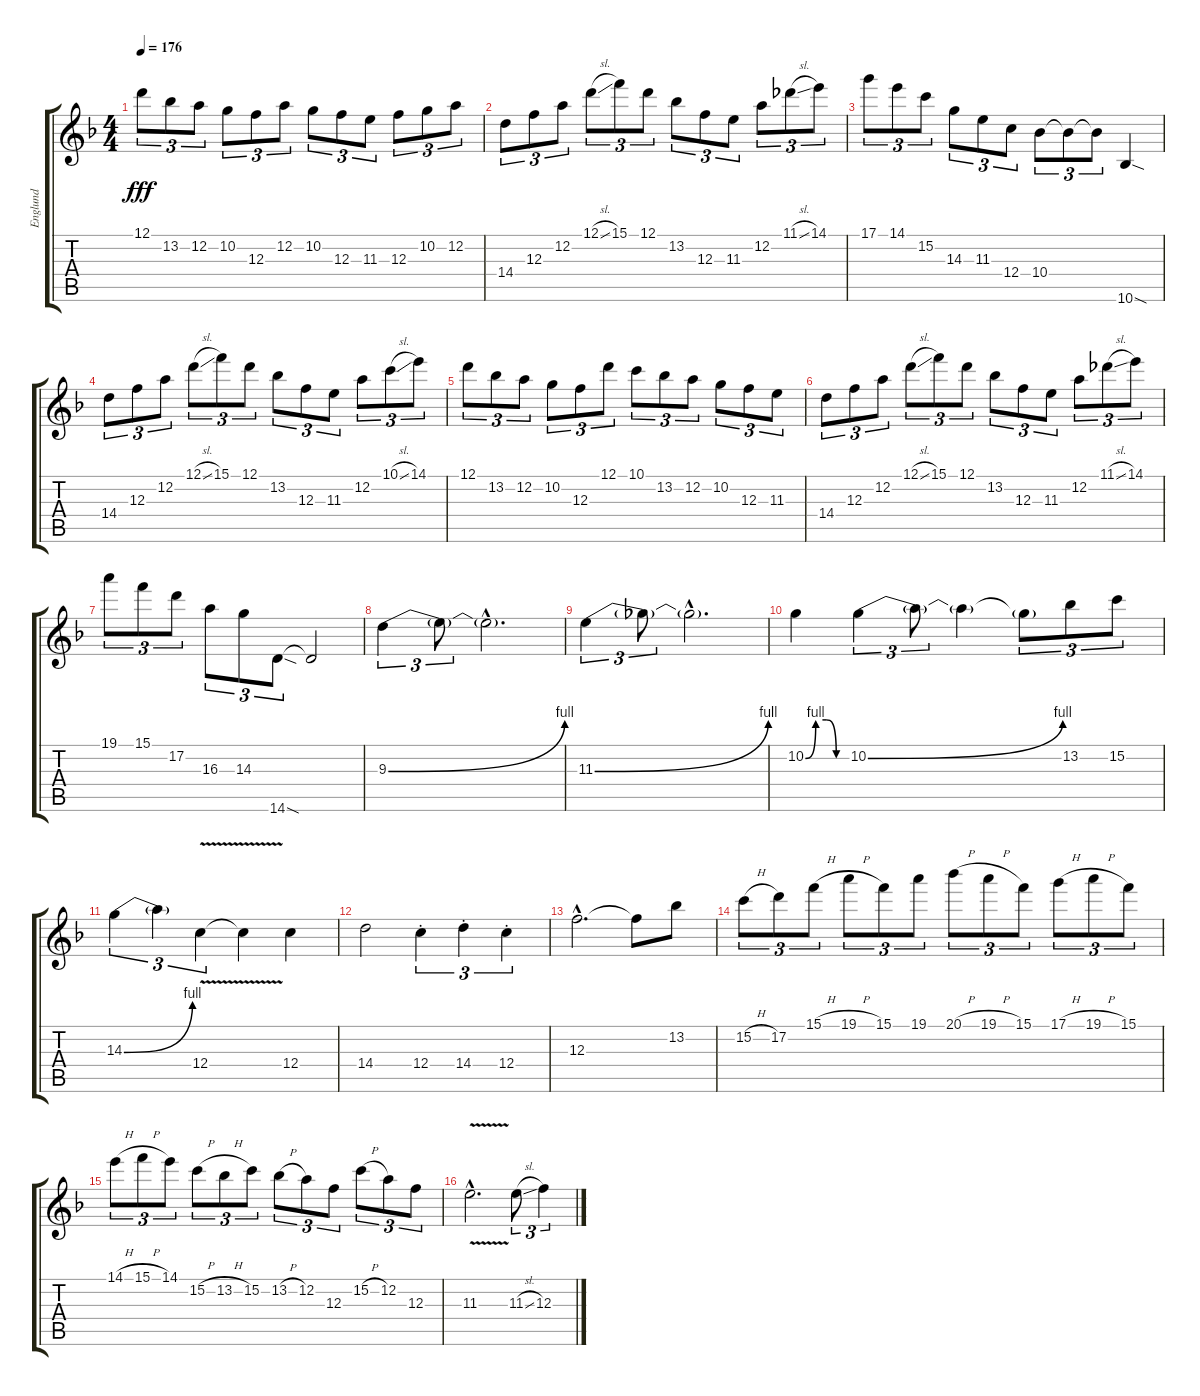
\track ("Englund" "Englund") {instrument distortionguitar}
\staff {score tabs}
\tuning (D4 A3 F3 C3 G2 C2) {hide}
\ts (4 4)
\tempo 176
\clef g2
\ks f
12.1.8{tu (3 2) dy fff} 13.2.8{tu (3 2)} 12.2.8{tu (3 2)} 10.2.8{tu (3 2)} 12.3.8{tu (3 2)} 12.2.8{tu (3 2)} 10.2.8{tu (3 2)} 12.3.8{tu (3 2)} 11.3.8{tu (3 2)} 12.3.8{tu (3 2)} 10.2.8{tu (3 2)} 12.2.8{tu (3 2)} |
14.4.8{tu (3 2)} 12.3.8{tu (3 2)} 12.2.8{tu (3 2)} 12.1{sl}.8{tu (3 2)} 15.1.8{tu (3 2)} 12.1.8{tu (3 2)} 13.2.8{tu (3 2)} 12.3.8{tu (3 2)} 11.3.8{tu (3 2)} 12.2.8{tu (3 2)} 11.1{sl}.8{tu (3 2)} 14.1.8{tu (3 2)} |
17.1.8{tu (3 2)} 14.1.8{tu (3 2)} 15.2.8{tu (3 2)} 14.3.8{tu (3 2)} 11.3.8{tu (3 2)} 12.4.8{tu (3 2)} 10.4.8{tu (3 2)} 10.4{t}.8{tu (3 2)} 10.4{t}.8{tu (3 2)} 10.6{sod}.4 |
14.4.8{tu (3 2)} 12.3.8{tu (3 2)} 12.2.8{tu (3 2)} 12.1{sl}.8{tu (3 2)} 15.1.8{tu (3 2)} 12.1.8{tu (3 2)} 13.2.8{tu (3 2)} 12.3.8{tu (3 2)} 11.3.8{tu (3 2)} 12.2.8{tu (3 2)} 10.1{sl}.8{tu (3 2)} 14.1.8{tu (3 2)} |
12.1.8{tu (3 2)} 13.2.8{tu (3 2)} 12.2.8{tu (3 2)} 10.2.8{tu (3 2)} 12.3.8{tu (3 2)} 12.1.8{tu (3 2)} 10.1.8{tu (3 2)} 13.2.8{tu (3 2)} 12.2.8{tu (3 2)} 10.2.8{tu (3 2)} 12.3.8{tu (3 2)} 11.3.8{tu (3 2)} |
14.4.8{tu (3 2)} 12.3.8{tu (3 2)} 12.2.8{tu (3 2)} 12.1{sl}.8{tu (3 2)} 15.1.8{tu (3 2)} 12.1.8{tu (3 2)} 13.2.8{tu (3 2)} 12.3.8{tu (3 2)} 11.3.8{tu (3 2)} 12.2.8{tu (3 2)} 11.1{sl}.8{tu (3 2)} 14.1.8{tu (3 2)} |
19.1.8{tu (3 2)} 15.1.8{tu (3 2)} 17.2.8{tu (3 2)} 16.3.8{tu (3 2)} 14.3.8{tu (3 2)} 14.6{sod}.8{tu (3 2)} 14.6{t}.2 |
9.3{be (bend 0 0 60 4)}.4{tu (3 2)} 9.3{t}.8{tu (3 2)} 9.3{hac t}.2{d} |
11.3{be (bend 0 0 60 4)}.4{tu (3 2)} 11.3{t}.8{tu (3 2)} 11.3{hac t}.2{d} |
10.2{be (custom 0 0 15 4 30 4 45 0 60 0)}.4 10.2{be (bend 0 0 60 4)}.4{tu (3 2)} 10.2{t}.8{tu (3 2)} 10.2{t}.4 10.2{t}.8{tu (3 2)} 13.2.8{tu (3 2)} 15.2.8{tu (3 2)} |
14.3{be (bend 0 0 60 4)}.4{tu (3 2)} 14.3{t}.4{tu (3 2)} 12.4{v}.4{tu (3 2)} 12.4{t}.4 12.4.4 |
14.4.2 12.4{st}.4{tu (3 2)} 14.4{st}.4{tu (3 2)} 12.4{st}.4{tu (3 2)} |
12.3{hac}.2{d} 12.3{t}.8 13.2.8 |
15.2{h}.8{tu (3 2)} 17.2.8{tu (3 2)} 15.1{h}.8{tu (3 2)} 19.1{h}.8{tu (3 2)} 15.1.8{tu (3 2)} 19.1.8{tu (3 2)} 20.1{h}.8{tu (3 2)} 19.1{h}.8{tu (3 2)} 15.1.8{tu (3 2)} 17.1{h}.8{tu (3 2)} 19.1{h}.8{tu (3 2)} 15.1.8{tu (3 2)} |
14.1{h}.8{tu (3 2)} 15.1{h}.8{tu (3 2)} 14.1.8{tu (3 2)} 15.2{h}.8{tu (3 2)} 13.2{h}.8{tu (3 2)} 15.2.8{tu (3 2)} 13.2{h}.8{tu (3 2)} 12.2.8{tu (3 2)} 12.3.8{tu (3 2)} 15.2{h}.8{tu (3 2)} 12.2.8{tu (3 2)} 12.3.8{tu (3 2)} |
11.3{v hac}.2{d} 11.3{sl}.8{tu (3 2)} 12.3.4{tu (3 2)}
